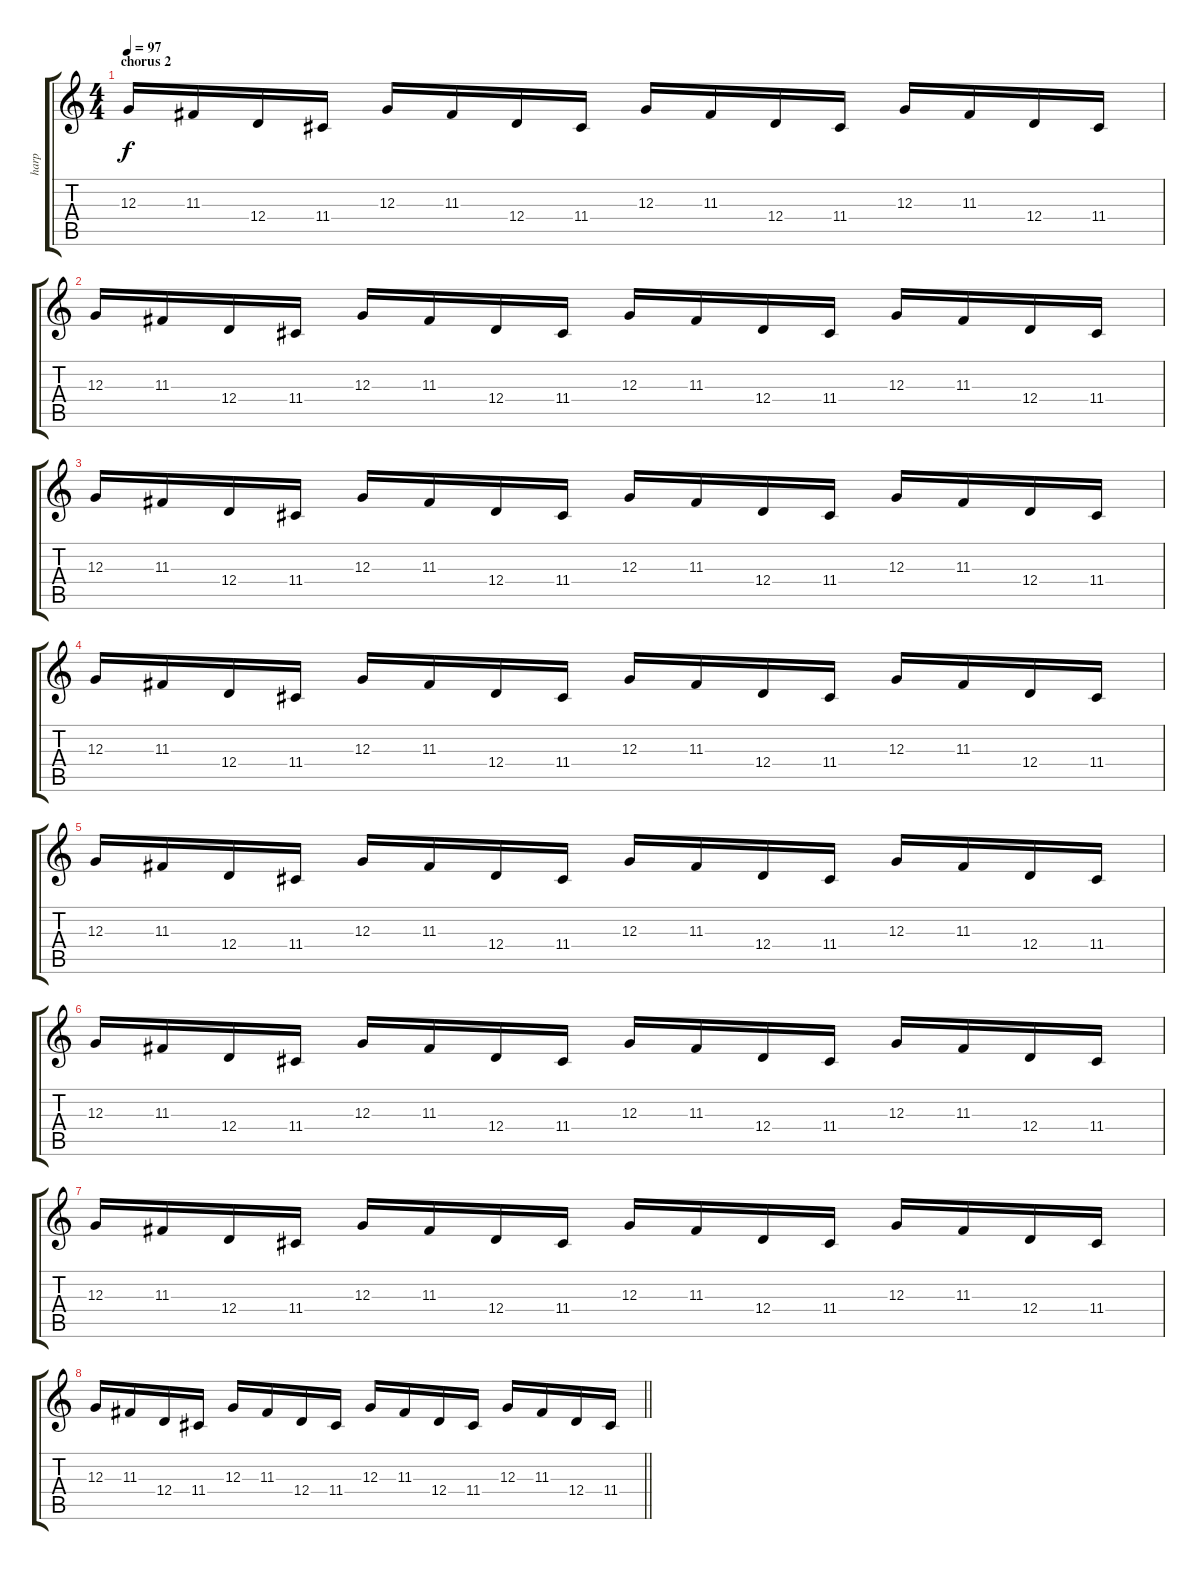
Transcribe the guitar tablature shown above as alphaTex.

\track ("harp" "harp") {instrument orchestralharp}
\staff {score tabs}
\tuning (E4 B3 G3 D3 A2 E2) {hide}
\ts (4 4)
\section ("" "chorus 2")
\tempo 97
\clef g2
\ks c
12.3.16{dy f} 11.3.16 12.4.16 11.4.16 12.3.16 11.3.16 12.4.16 11.4.16 12.3.16 11.3.16 12.4.16 11.4.16 12.3.16 11.3.16 12.4.16 11.4.16 |
12.3.16 11.3.16 12.4.16 11.4.16 12.3.16 11.3.16 12.4.16 11.4.16 12.3.16 11.3.16 12.4.16 11.4.16 12.3.16 11.3.16 12.4.16 11.4.16 |
12.3.16 11.3.16 12.4.16 11.4.16 12.3.16 11.3.16 12.4.16 11.4.16 12.3.16 11.3.16 12.4.16 11.4.16 12.3.16 11.3.16 12.4.16 11.4.16 |
12.3.16 11.3.16 12.4.16 11.4.16 12.3.16 11.3.16 12.4.16 11.4.16 12.3.16 11.3.16 12.4.16 11.4.16 12.3.16 11.3.16 12.4.16 11.4.16 |
12.3.16 11.3.16 12.4.16 11.4.16 12.3.16 11.3.16 12.4.16 11.4.16 12.3.16 11.3.16 12.4.16 11.4.16 12.3.16 11.3.16 12.4.16 11.4.16 |
12.3.16 11.3.16 12.4.16 11.4.16 12.3.16 11.3.16 12.4.16 11.4.16 12.3.16 11.3.16 12.4.16 11.4.16 12.3.16 11.3.16 12.4.16 11.4.16 |
12.3.16 11.3.16 12.4.16 11.4.16 12.3.16 11.3.16 12.4.16 11.4.16 12.3.16 11.3.16 12.4.16 11.4.16 12.3.16 11.3.16 12.4.16 11.4.16 |
\barLineRight lightlight
12.3.16 11.3.16 12.4.16 11.4.16 12.3.16 11.3.16 12.4.16 11.4.16 12.3.16 11.3.16 12.4.16 11.4.16 12.3.16 11.3.16 12.4.16 11.4.16
